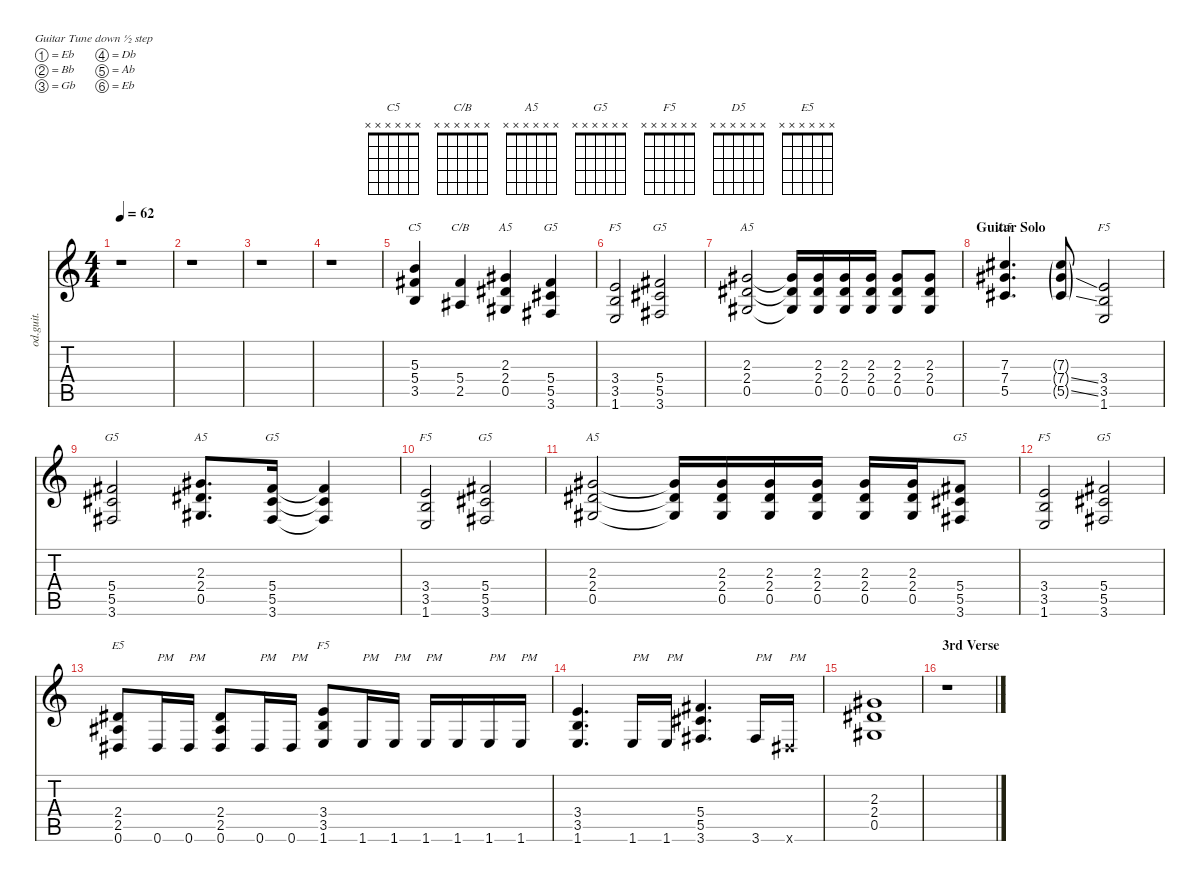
\defaultSystemsLayout 4
\hideDynamics
\bracketExtendMode nobrackets
\otherSystemsTrackNameOrientation horizontal
\track ("Guitar 2" "od.guit.") {instrument overdrivenguitar}
\staff {score tabs}
\tuning (Eb4 Bb3 Gb3 Db3 Ab2 Eb2)
\chord ("C5" x x x x x x)
\chord ("C/B" x x x x x x)
\chord ("A5" x x x x x x)
\chord ("G5" x x x x x x)
\chord ("F5" x x x x x x)
\chord ("D5" x x x x x x)
\chord ("E5" x x x x x x)
\ts (4 4)
\tempo 62
\clef g2
\ks c
r.1{dy f beam Down} |
r.1{beam Down} |
r.1{beam Down} |
r.1{beam Down} |
(5.3 5.4{acc #} 3.5).4{ch "C5" beam Up} (5.4{acc #} 2.5{acc #}).4{ch "C/B" beam Up} (2.3{acc #} 2.4{acc #} 0.5{acc #}).4{ch "A5" beam Up} (5.4{acc #} 5.5{acc #} 3.6{acc #}).4{ch "G5" beam Up} |
(3.4 3.5 1.6).2{ch "F5" beam Up} (5.4{acc #} 5.5{acc #} 3.6{acc #}).2{ch "G5" beam Up} |
(2.3{acc #} 2.4{acc #} 0.5{acc #}).2{ch "A5" beam Up} (2.3{t acc #} 2.4{t acc #} 0.5{t acc #}).16{beam Up} (2.3{acc #} 2.4{acc #} 0.5{acc #}).16{beam Up} (2.3{acc #} 2.4{acc #} 0.5{acc #}).16{beam Up} (2.3{acc #} 2.4{acc #} 0.5{acc #}).16{beam Up} (2.3{acc #} 2.4{acc #} 0.5{acc #}).8{beam Up} (2.3{acc #} 2.4{acc #} 0.5{acc #}).8{beam Up} |
\section ("" "Guitar Solo")
(7.3{acc #} 7.4{acc #} 5.5{acc #}).4{d ch "D5" beam Up} (7.3{g acc #} 7.4{ss g acc #} 5.5{ss g acc #}).8{beam Up} (3.4 3.5 1.6).2{ch "F5" beam Up} |
(5.4{acc #} 5.5{acc #} 3.6{acc #}).2{ch "G5" beam Up} (2.3{acc #} 2.4{acc #} 0.5{acc #}).8{d ch "A5" beam Up} (5.4{acc #} 5.5{acc #} 3.6{acc #}).16{ch "G5" beam Up} (5.4{t acc #} 5.5{t acc #} 3.6{t acc #}).4{beam Up} |
(3.4 3.5 1.6).2{ch "F5" beam Up} (5.4{acc #} 5.5{acc #} 3.6{acc #}).2{ch "G5" beam Up} |
(2.3{acc #} 2.4{acc #} 0.5{acc #}).2{ch "A5" beam Up} (2.3{t acc #} 2.4{t acc #} 0.5{t acc #}).16{beam Up} (2.3{acc #} 2.4{acc #} 0.5{acc #}).16{beam Up} (2.3{acc #} 2.4{acc #} 0.5{acc #}).16{beam Up} (2.3{acc #} 2.4{acc #} 0.5{acc #}).16{beam Up} (2.3{acc #} 2.4{acc #} 0.5{acc #}).16{beam Up} (2.3{acc #} 2.4{acc #} 0.5{acc #}).16{beam Up} (5.4{acc #} 5.5{acc #} 3.6{acc #}).8{ch "G5" beam Up} |
(3.4 3.5 1.6).2{ch "F5" beam Up} (5.4{acc #} 5.5{acc #} 3.6{acc #}).2{ch "G5" beam Up} |
(2.4{acc #} 2.5{acc #} 0.6{acc #}).8{ch "E5" beam Up} 0.6{acc #}.16{txt "PM" beam Up} 0.6{acc #}.16{txt "PM" beam Up} (2.4{acc #} 2.5{acc #} 0.6{acc #}).8{beam Up} 0.6{acc #}.16{txt "PM" beam Up} 0.6{acc #}.16{txt "PM" beam Up} (3.4 3.5 1.6).8{ch "F5" beam Up} 1.6.16{txt "PM" beam Up} 1.6.16{txt "PM" beam Up} 1.6.16{txt "PM" beam Up} 1.6.16{beam Up} 1.6.16{txt "PM" beam Up} 1.6.16{txt "PM" beam Up} |
(3.4 3.5 1.6).4{d beam Up} 1.6.16{txt "PM" beam Up} 1.6.16{txt "PM" beam Up} (5.4{acc #} 5.5{acc #} 3.6{acc #}).4{d beam Up} 3.6{acc #}.16{txt "PM" beam Up} 0.6{x acc #}.16{txt "PM" beam Up} |
(2.3{acc #} 2.4{acc #} 0.5{acc #}).1{beam Up} |
\section ("" "3rd Verse")
r.1{beam Down}
